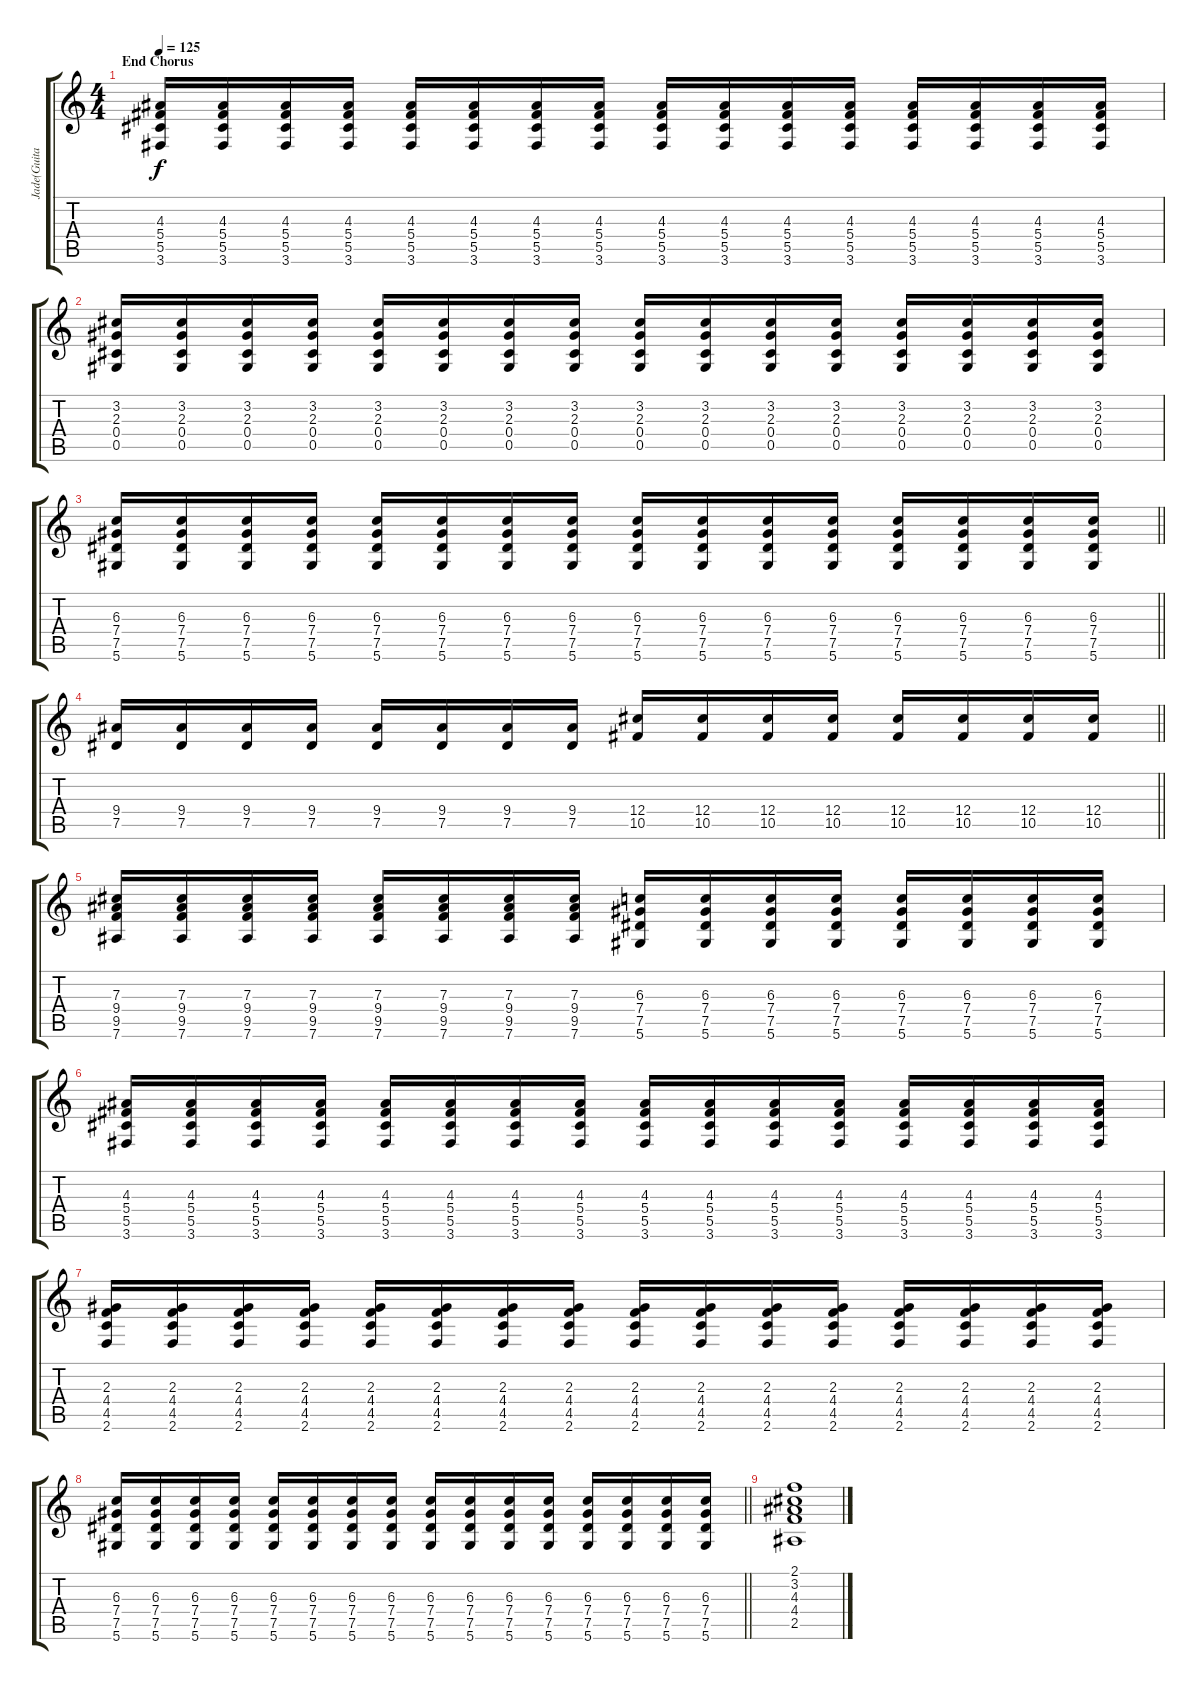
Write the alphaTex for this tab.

\track ("Jade(Guitar 2)" "Jade(Guita") {instrument overdrivenguitar}
\staff {score tabs}
\tuning (Eb4 Bb3 Gb3 Db3 Ab2 Eb2) {hide}
\ts (4 4)
\section ("" "End Chorus")
\tempo 125
\clef g2
\ks c
(4.3 5.4 5.5 3.6).16{dy f} (4.3 5.4 5.5 3.6).16 (4.3 5.4 5.5 3.6).16 (4.3 5.4 5.5 3.6).16 (4.3 5.4 5.5 3.6).16 (4.3 5.4 5.5 3.6).16 (4.3 5.4 5.5 3.6).16 (4.3 5.4 5.5 3.6).16 (4.3 5.4 5.5 3.6).16 (4.3 5.4 5.5 3.6).16 (4.3 5.4 5.5 3.6).16 (4.3 5.4 5.5 3.6).16 (4.3 5.4 5.5 3.6).16 (4.3 5.4 5.5 3.6).16 (4.3 5.4 5.5 3.6).16 (4.3 5.4 5.5 3.6).16 |
(3.2 2.3 0.4 0.5).16 (3.2 2.3 0.4 0.5).16 (3.2 2.3 0.4 0.5).16 (3.2 2.3 0.4 0.5).16 (3.2 2.3 0.4 0.5).16 (3.2 2.3 0.4 0.5).16 (3.2 2.3 0.4 0.5).16 (3.2 2.3 0.4 0.5).16 (3.2 2.3 0.4 0.5).16 (3.2 2.3 0.4 0.5).16 (3.2 2.3 0.4 0.5).16 (3.2 2.3 0.4 0.5).16 (3.2 2.3 0.4 0.5).16 (3.2 2.3 0.4 0.5).16 (3.2 2.3 0.4 0.5).16 (3.2 2.3 0.4 0.5).16 |
\barLineRight lightlight
(6.3 7.4 7.5 5.6).16 (6.3 7.4 7.5 5.6).16 (6.3 7.4 7.5 5.6).16 (6.3 7.4 7.5 5.6).16 (6.3 7.4 7.5 5.6).16 (6.3 7.4 7.5 5.6).16 (6.3 7.4 7.5 5.6).16 (6.3 7.4 7.5 5.6).16 (6.3 7.4 7.5 5.6).16 (6.3 7.4 7.5 5.6).16 (6.3 7.4 7.5 5.6).16 (6.3 7.4 7.5 5.6).16 (6.3 7.4 7.5 5.6).16 (6.3 7.4 7.5 5.6).16 (6.3 7.4 7.5 5.6).16 (6.3 7.4 7.5 5.6).16 |
\barLineRight lightlight
(9.4 7.5).16 (9.4 7.5).16 (9.4 7.5).16 (9.4 7.5).16 (9.4 7.5).16 (9.4 7.5).16 (9.4 7.5).16 (9.4 7.5).16 (12.4 10.5).16 (12.4 10.5).16 (12.4 10.5).16 (12.4 10.5).16 (12.4 10.5).16 (12.4 10.5).16 (12.4 10.5).16 (12.4 10.5).16 |
(7.3 9.4 9.5 7.6).16 (7.3 9.4 9.5 7.6).16 (7.3 9.4 9.5 7.6).16 (7.3 9.4 9.5 7.6).16 (7.3 9.4 9.5 7.6).16 (7.3 9.4 9.5 7.6).16 (7.3 9.4 9.5 7.6).16 (7.3 9.4 9.5 7.6).16 (6.3 7.4 7.5 5.6).16 (6.3 7.4 7.5 5.6).16 (6.3 7.4 7.5 5.6).16 (6.3 7.4 7.5 5.6).16 (6.3 7.4 7.5 5.6).16 (6.3 7.4 7.5 5.6).16 (6.3 7.4 7.5 5.6).16 (6.3 7.4 7.5 5.6).16 |
(4.3 5.4 5.5 3.6).16 (4.3 5.4 5.5 3.6).16 (4.3 5.4 5.5 3.6).16 (4.3 5.4 5.5 3.6).16 (4.3 5.4 5.5 3.6).16 (4.3 5.4 5.5 3.6).16 (4.3 5.4 5.5 3.6).16 (4.3 5.4 5.5 3.6).16 (4.3 5.4 5.5 3.6).16 (4.3 5.4 5.5 3.6).16 (4.3 5.4 5.5 3.6).16 (4.3 5.4 5.5 3.6).16 (4.3 5.4 5.5 3.6).16 (4.3 5.4 5.5 3.6).16 (4.3 5.4 5.5 3.6).16 (4.3 5.4 5.5 3.6).16 |
(2.3 4.4 4.5 2.6).16 (2.3 4.4 4.5 2.6).16 (2.3 4.4 4.5 2.6).16 (2.3 4.4 4.5 2.6).16 (2.3 4.4 4.5 2.6).16 (2.3 4.4 4.5 2.6).16 (2.3 4.4 4.5 2.6).16 (2.3 4.4 4.5 2.6).16 (2.3 4.4 4.5 2.6).16 (2.3 4.4 4.5 2.6).16 (2.3 4.4 4.5 2.6).16 (2.3 4.4 4.5 2.6).16 (2.3 4.4 4.5 2.6).16 (2.3 4.4 4.5 2.6).16 (2.3 4.4 4.5 2.6).16 (2.3 4.4 4.5 2.6).16 |
\barLineRight lightlight
(6.3 7.4 7.5 5.6).16 (6.3 7.4 7.5 5.6).16 (6.3 7.4 7.5 5.6).16 (6.3 7.4 7.5 5.6).16 (6.3 7.4 7.5 5.6).16 (6.3 7.4 7.5 5.6).16 (6.3 7.4 7.5 5.6).16 (6.3 7.4 7.5 5.6).16 (6.3 7.4 7.5 5.6).16 (6.3 7.4 7.5 5.6).16 (6.3 7.4 7.5 5.6).16 (6.3 7.4 7.5 5.6).16 (6.3 7.4 7.5 5.6).16 (6.3 7.4 7.5 5.6).16 (6.3 7.4 7.5 5.6).16 (6.3 7.4 7.5 5.6).16 |
(2.1 3.2 4.3 4.4 2.5).1
